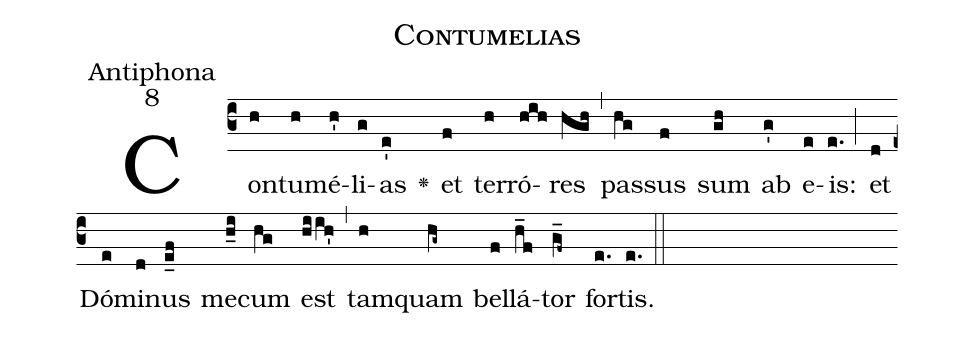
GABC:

name:Contumelias;
office-part:Antiphona;
mode:8;
%%
(c3) Con(h)tu(h)mé(h')li(g)as(e') <v>\greheightstar</v>() et(f) ter(h)ró(hih)res(hgh) (,) pas(hg)sus(f) sum(gh) ab(g') e(e)is:(e.) (;) et(d) Dó(e)mi(d)nus(e_f) me(h_i)cum(hg) est(hiih') (,) tam(h)quam(hg~) bel(f)lá(h_f)tor(g_f~) for(e.)tis.(e.) (::)
